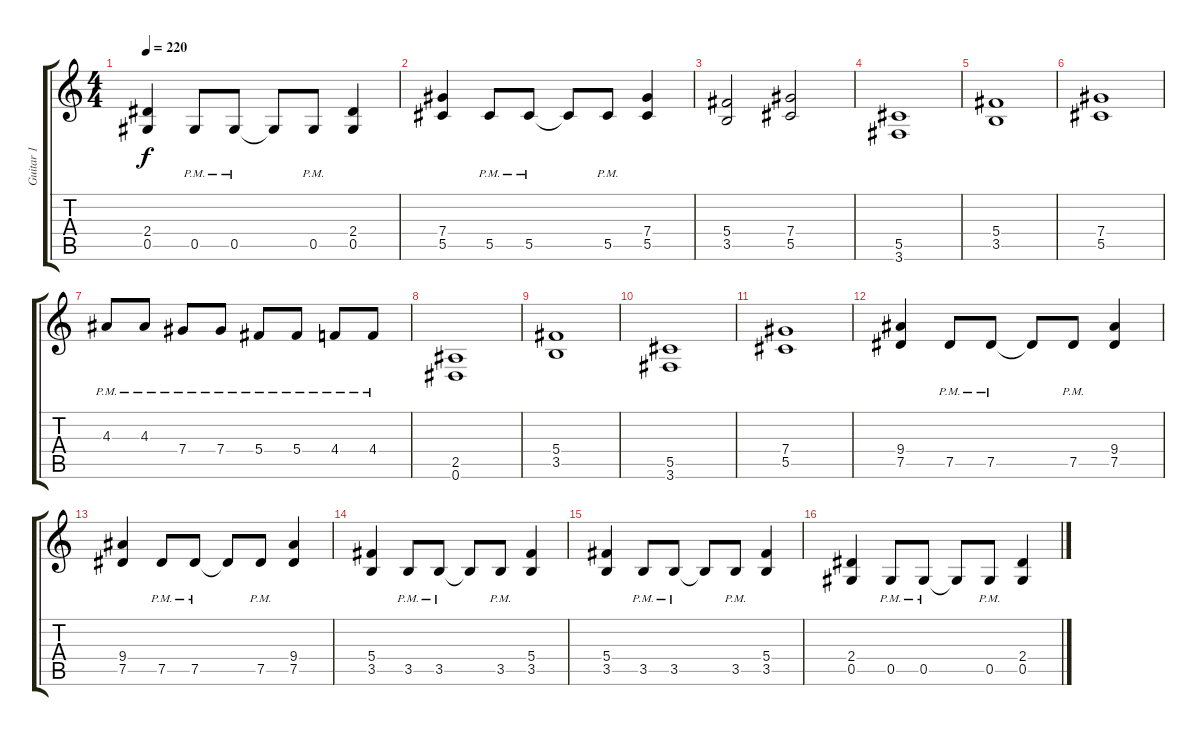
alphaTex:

\track ("Guitar 1" "Guitar 1") {instrument distortionguitar}
\staff {score tabs}
\tuning (Eb4 Bb3 Gb3 Db3 Ab2 Eb2) {hide}
\ts (4 4)
\tempo 220
\clef g2
\ks c
(2.4 0.5).4{dy f} 0.5{pm}.8 0.5{pm}.8 0.5{t}.8 0.5{pm}.8 (2.4 0.5).4 |
(7.4 5.5).4 5.5{pm}.8 5.5{pm}.8 5.5{t}.8 5.5{pm}.8 (7.4 5.5).4 |
(5.4 3.5).2 (7.4 5.5).2 |
(5.5 3.6).1 |
(5.4 3.5).1 |
(7.4 5.5).1 |
4.3{pm}.8 4.3{pm}.8 7.4{pm}.8 7.4{pm}.8 5.4{pm}.8 5.4{pm}.8 4.4{pm}.8 4.4{pm}.8 |
(2.5 0.6).1 |
(5.4 3.5).1 |
(5.5 3.6).1 |
(7.4 5.5).1 |
(9.4 7.5).4 7.5{pm}.8 7.5{pm}.8 7.5{t}.8 7.5{pm}.8 (9.4 7.5).4 |
(9.4 7.5).4 7.5{pm}.8 7.5{pm}.8 7.5{t}.8 7.5{pm}.8 (9.4 7.5).4 |
(5.4 3.5).4 3.5{pm}.8 3.5{pm}.8 3.5{t}.8 3.5{pm}.8 (5.4 3.5).4 |
(5.4 3.5).4 3.5{pm}.8 3.5{pm}.8 3.5{t}.8 3.5{pm}.8 (5.4 3.5).4 |
(2.4 0.5).4 0.5{pm}.8 0.5{pm}.8 0.5{t}.8 0.5{pm}.8 (2.4 0.5).4
